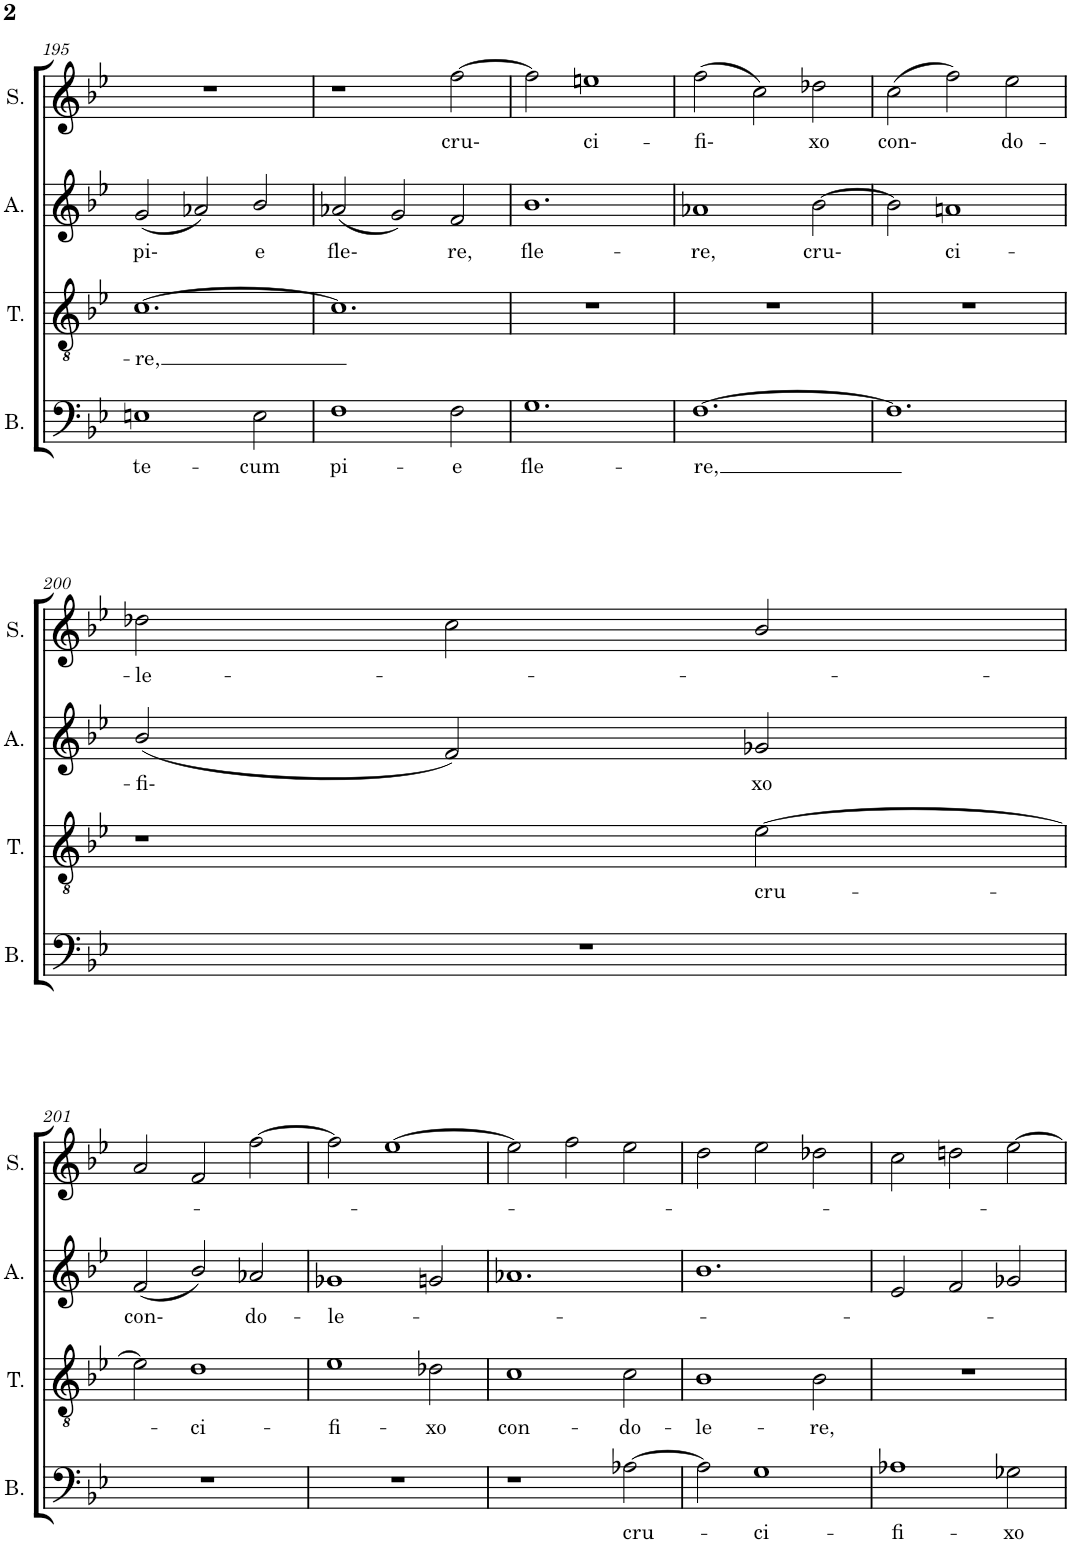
**kern	**text	**kern	**text	**kern	**text	**kern	**text
*part4	*part4	*part3	*part3	*part2	*part2	*part1	*part1
*staff4	*staff4	*staff3	*staff3	*staff2	*staff2	*staff1	*staff1
*I"Basse	*	*I"Ténor	*	*I"Alto	*	*I"Soprano	*
*I'B.	*	*I'T.	*	*I'A.	*	*I'S.	*
!!LO:PB:g=z
*clefF4	*	*clefGv2	*	*clefG2	*	*clefG2	*
*k[b-e-]	*	*k[b-e-]	*	*k[b-e-]	*	*k[b-e-]	*
*M3/2	*	*M3/2	*	*M3/2	*	*M3/2	*
=195	=195	=195	=195	=195	=195	=195	=195
!	!LO:LY:b	!	!LO:LY:b	!	!LO:LY:b	!	!
1En	te-	[1.c	-re,	(2g/	pi-	1.r	.
.	.	.	.	2a-X/)	.	.	.
!	!LO:LY:b	!	!	!	!LO:LY:b	!	!
2E\	-cum	.	.	2b-/	e	.	.
=196	=196	=196	=196	=196	=196	=196	=196
!	!LO:LY:b	!	!	!	!LO:LY:b	!	!
1F	pi-	1.c]	.	(2a-X/	fle-	1r	.
.	.	.	.	2g/)	.	.	.
!	!LO:LY:b	!	!	!	!LO:LY:b	!	!LO:LY:b
2F\	-e	.	.	2f/	re,	[2ff\	cru-
=197	=197	=197	=197	=197	=197	=197	=197
!	!LO:LY:b	!	!	!	!LO:LY:b	!	!
1.G	fle-	1.r	.	1.b-	fle-	2ff\]	.
!	!	!	!	!	!	!	!LO:LY:b
.	.	.	.	.	.	1een	ci-
=198	=198	=198	=198	=198	=198	=198	=198
!	!LO:LY:b	!	!	!	!LO:LY:b	!	!LO:LY:b
[1.F	-re,	1.r	.	1a-X	-re,	(2ff\	-fi-
.	.	.	.	.	.	2cc\)	.
!	!	!	!	!	!LO:LY:b	!	!LO:LY:b
.	.	.	.	[2b-\	cru-	2dd-X\	xo
=199	=199	=199	=199	=199	=199	=199	=199
!	!	!	!	!	!	!	!LO:LY:b
1.F]	.	1.r	.	2b-\]	.	(2cc\	con-
!	!	!	!	!	!LO:LY:b	!	!
.	.	.	.	1an	ci-	2ff\)	.
!	!	!	!	!	!	!	!LO:LY:b
.	.	.	.	.	.	2ee-\	do-
!!LO:LB:g=z
=200	=200	=200	=200	=200	=200	=200	=200
!	!	!	!	!	!LO:LY:b	!	!LO:LY:b
1.r	.	1r	.	(2b-/	-fi-	2dd-X\	-le-
.	.	.	.	2f/)	.	2cc\	.
!	!	!	!LO:LY:b	!	!LO:LY:b	!	!
.	.	[2e-\	cru-	2g-X/	xo	2b-/	.
!!LO:LB:g=z
=201	=201	=201	=201	=201	=201	=201	=201
!	!	!	!	!	!LO:LY:b	!	!
1.r	.	2e-\]	.	(2f/	con-	2a/	.
!	!	!	!LO:LY:b	!	!	!	!
.	.	1d	-ci-	2b-/)	.	2f/	.
!	!	!	!	!	!LO:LY:b	!	!
.	.	.	.	2a-X/	do-	[2ff\	.
=202	=202	=202	=202	=202	=202	=202	=202
!	!	!	!LO:LY:b	!	!LO:LY:b	!	!
1.r	.	1e-	-fi-	1g-X	-le-	2ff\]	.
.	.	.	.	.	.	[1ee-	.
!	!	!	!LO:LY:b	!	!	!	!
.	.	2d-X\	-xo	2gn/	.	.	.
=203	=203	=203	=203	=203	=203	=203	=203
!	!	!	!LO:LY:b	!	!	!	!
1r	.	1c	con-	1.a-X	.	2ee-\]	.
.	.	.	.	.	.	2ff\	.
!	!LO:LY:b	!	!LO:LY:b	!	!	!	!
[2A-X\	cru-	2c\	-do-	.	.	2ee-\	.
=204	=204	=204	=204	=204	=204	=204	=204
!	!	!	!LO:LY:b	!	!	!	!
2A-\]	.	1B-	-le-	1.b-	.	2dd\	.
!	!LO:LY:b	!	!	!	!	!	!
1G	-ci-	.	.	.	.	2ee-\	.
!	!	!	!LO:LY:b	!	!	!	!
.	.	2B-\	-re,	.	.	2dd-X\	.
=205	=205	=205	=205	=205	=205	=205	=205
!	!LO:LY:b	!	!	!	!	!	!
1A-X	-fi-	1.r	.	2e-/	.	2cc\	.
.	.	.	.	2f/	.	2ddn\	.
!	!LO:LY:b	!	!	!	!	!	!
2G-X\	-xo	.	.	2g-X/	.	[2ee-\	.
=	=	=	=	=	=	=	=
*-	*-	*-	*-	*-	*-	*-	*-
